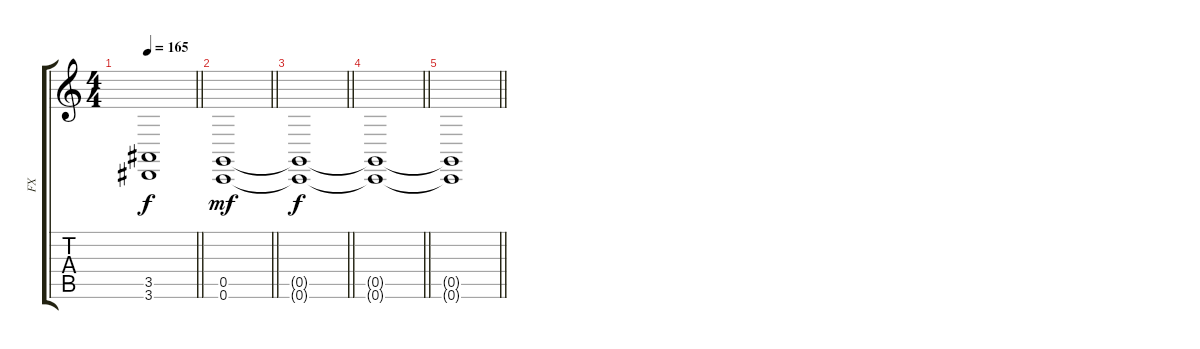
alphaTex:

\track ("FX" "FX") {instrument stringensemble1}
\staff {score tabs}
\tuning (D4 A3 F3 C3 G2 C2) {hide}
\ts (4 4)
\tempo 165
\clef g2
\barLineRight lightlight
\ks c
(3.5{t} 3.6{t}).1{dy f} |
\barLineRight lightlight
(0.5 0.6).1{dy mf} |
\barLineRight lightlight
(0.5{t} 0.6{t}).1{dy f} |
\barLineRight lightlight
(0.5{t} 0.6{t}).1 |
\barLineRight lightlight
(0.5{t} 0.6{t}).1
